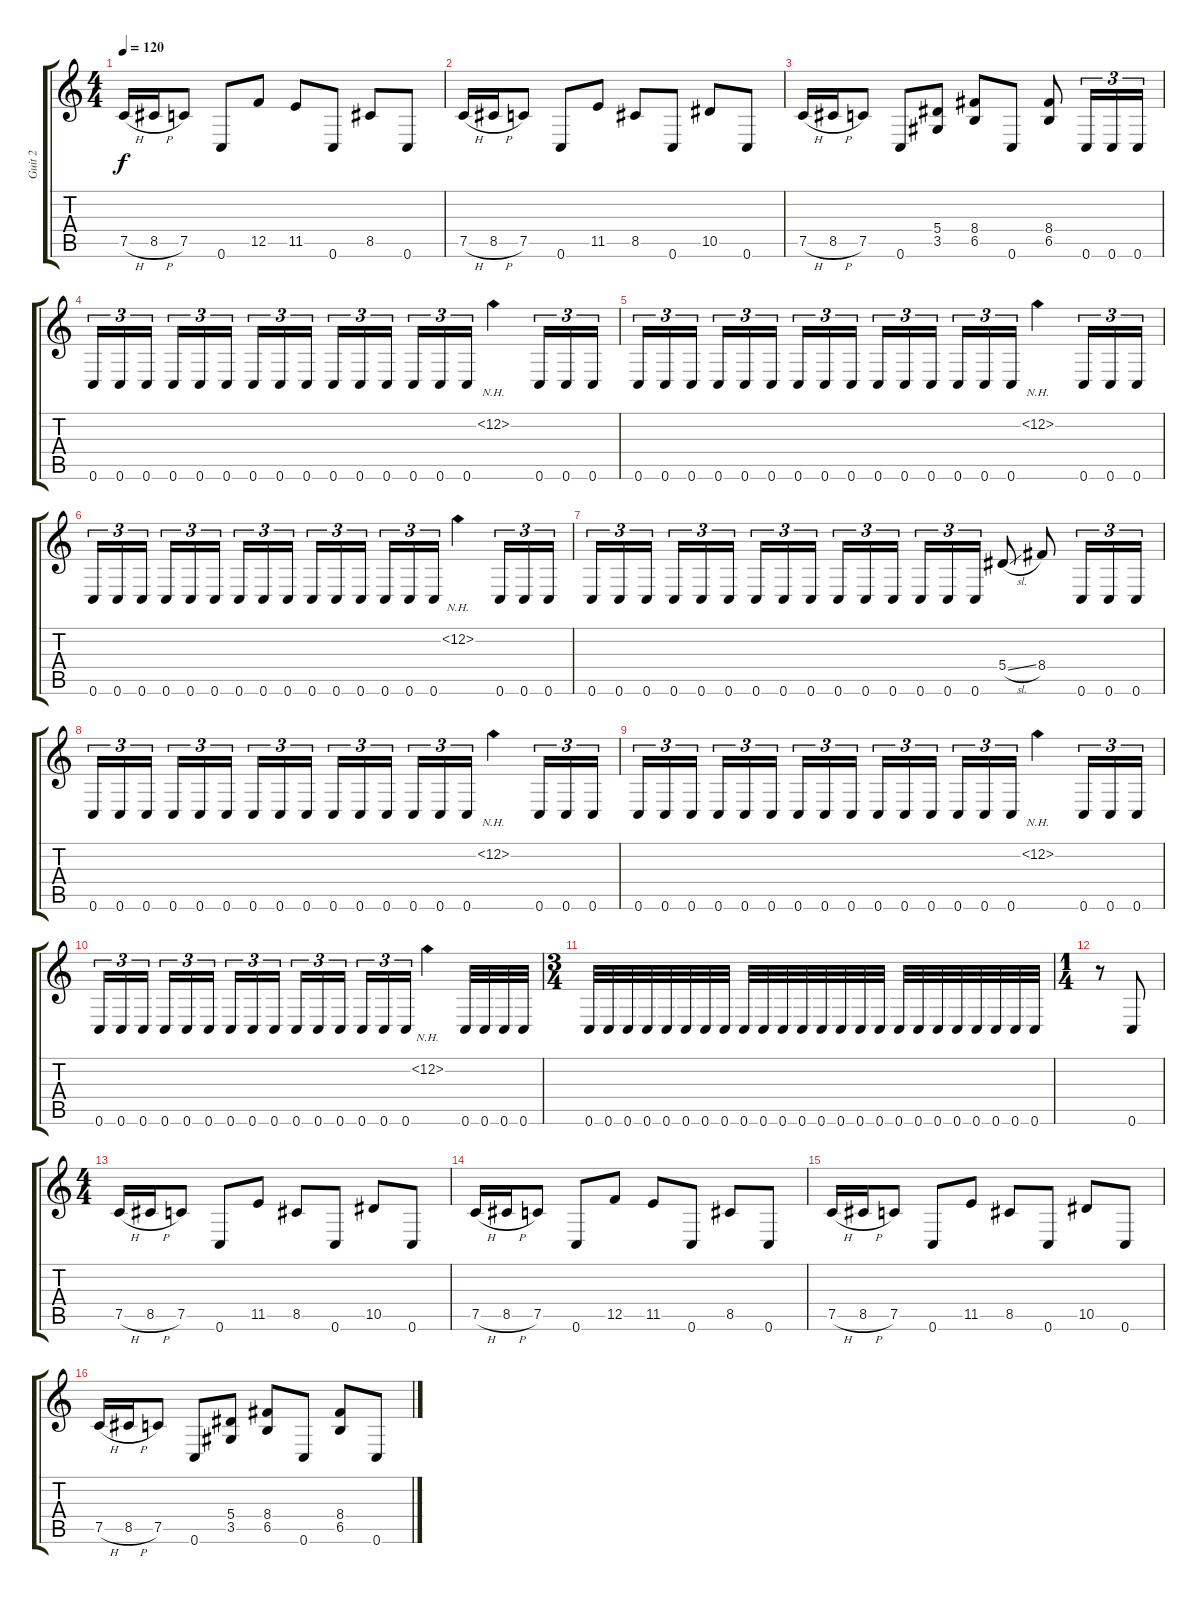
\track ("Guit 2" "Guit 2") {instrument distortionguitar}
\staff {score tabs}
\tuning (C4 G3 Eb3 Bb2 F2 C2) {hide}
\ts (4 4)
\tempo 120
\clef g2
\ks c
7.5{h}.16{dy f} 8.5{h}.16 7.5.8 0.6.8 12.5.8 11.5.8 0.6.8 8.5.8 0.6.8 |
7.5{h}.16 8.5{h}.16 7.5.8 0.6.8 11.5.8 8.5.8 0.6.8 10.5.8 0.6.8 |
7.5{h}.16 8.5{h}.16 7.5.8 0.6.8 (5.4 3.5).8 (8.4 6.5).8 0.6.8 (8.4 6.5).8 0.6.16{tu (3 2)} 0.6.16{tu (3 2)} 0.6.16{tu (3 2)} |
0.6.16{tu (3 2)} 0.6.16{tu (3 2)} 0.6.16{tu (3 2)} 0.6.16{tu (3 2)} 0.6.16{tu (3 2)} 0.6.16{tu (3 2)} 0.6.16{tu (3 2)} 0.6.16{tu (3 2)} 0.6.16{tu (3 2)} 0.6.16{tu (3 2)} 0.6.16{tu (3 2)} 0.6.16{tu (3 2)} 0.6.16{tu (3 2)} 0.6.16{tu (3 2)} 0.6.16{tu (3 2)} 12.2{nh}.4 0.6.16{tu (3 2)} 0.6.16{tu (3 2)} 0.6.16{tu (3 2)} |
0.6.16{tu (3 2)} 0.6.16{tu (3 2)} 0.6.16{tu (3 2)} 0.6.16{tu (3 2)} 0.6.16{tu (3 2)} 0.6.16{tu (3 2)} 0.6.16{tu (3 2)} 0.6.16{tu (3 2)} 0.6.16{tu (3 2)} 0.6.16{tu (3 2)} 0.6.16{tu (3 2)} 0.6.16{tu (3 2)} 0.6.16{tu (3 2)} 0.6.16{tu (3 2)} 0.6.16{tu (3 2)} 12.2{nh}.4 0.6.16{tu (3 2)} 0.6.16{tu (3 2)} 0.6.16{tu (3 2)} |
0.6.16{tu (3 2)} 0.6.16{tu (3 2)} 0.6.16{tu (3 2)} 0.6.16{tu (3 2)} 0.6.16{tu (3 2)} 0.6.16{tu (3 2)} 0.6.16{tu (3 2)} 0.6.16{tu (3 2)} 0.6.16{tu (3 2)} 0.6.16{tu (3 2)} 0.6.16{tu (3 2)} 0.6.16{tu (3 2)} 0.6.16{tu (3 2)} 0.6.16{tu (3 2)} 0.6.16{tu (3 2)} 12.2{nh}.4 0.6.16{tu (3 2)} 0.6.16{tu (3 2)} 0.6.16{tu (3 2)} |
0.6.16{tu (3 2)} 0.6.16{tu (3 2)} 0.6.16{tu (3 2)} 0.6.16{tu (3 2)} 0.6.16{tu (3 2)} 0.6.16{tu (3 2)} 0.6.16{tu (3 2)} 0.6.16{tu (3 2)} 0.6.16{tu (3 2)} 0.6.16{tu (3 2)} 0.6.16{tu (3 2)} 0.6.16{tu (3 2)} 0.6.16{tu (3 2)} 0.6.16{tu (3 2)} 0.6.16{tu (3 2)} 5.4{sl}.8 8.4.8 0.6.16{tu (3 2)} 0.6.16{tu (3 2)} 0.6.16{tu (3 2)} |
0.6.16{tu (3 2)} 0.6.16{tu (3 2)} 0.6.16{tu (3 2)} 0.6.16{tu (3 2)} 0.6.16{tu (3 2)} 0.6.16{tu (3 2)} 0.6.16{tu (3 2)} 0.6.16{tu (3 2)} 0.6.16{tu (3 2)} 0.6.16{tu (3 2)} 0.6.16{tu (3 2)} 0.6.16{tu (3 2)} 0.6.16{tu (3 2)} 0.6.16{tu (3 2)} 0.6.16{tu (3 2)} 12.2{nh}.4 0.6.16{tu (3 2)} 0.6.16{tu (3 2)} 0.6.16{tu (3 2)} |
0.6.16{tu (3 2)} 0.6.16{tu (3 2)} 0.6.16{tu (3 2)} 0.6.16{tu (3 2)} 0.6.16{tu (3 2)} 0.6.16{tu (3 2)} 0.6.16{tu (3 2)} 0.6.16{tu (3 2)} 0.6.16{tu (3 2)} 0.6.16{tu (3 2)} 0.6.16{tu (3 2)} 0.6.16{tu (3 2)} 0.6.16{tu (3 2)} 0.6.16{tu (3 2)} 0.6.16{tu (3 2)} 12.2{nh}.4 0.6.16{tu (3 2)} 0.6.16{tu (3 2)} 0.6.16{tu (3 2)} |
0.6.16{tu (3 2)} 0.6.16{tu (3 2)} 0.6.16{tu (3 2)} 0.6.16{tu (3 2)} 0.6.16{tu (3 2)} 0.6.16{tu (3 2)} 0.6.16{tu (3 2)} 0.6.16{tu (3 2)} 0.6.16{tu (3 2)} 0.6.16{tu (3 2)} 0.6.16{tu (3 2)} 0.6.16{tu (3 2)} 0.6.16{tu (3 2)} 0.6.16{tu (3 2)} 0.6.16{tu (3 2)} 12.2{nh}.4 0.6.32 0.6.32 0.6.32 0.6.32 |
\ts (3 4)
0.6.32 0.6.32 0.6.32 0.6.32 0.6.32 0.6.32 0.6.32 0.6.32 0.6.32 0.6.32 0.6.32 0.6.32 0.6.32 0.6.32 0.6.32 0.6.32 0.6.32 0.6.32 0.6.32 0.6.32 0.6.32 0.6.32 0.6.32 0.6.32 |
\ts (1 4)
r.8 0.6.8 |
\ts (4 4)
7.5{h}.16 8.5{h}.16 7.5.8 0.6.8 11.5.8 8.5.8 0.6.8 10.5.8 0.6.8 |
7.5{h}.16 8.5{h}.16 7.5.8 0.6.8 12.5.8 11.5.8 0.6.8 8.5.8 0.6.8 |
7.5{h}.16 8.5{h}.16 7.5.8 0.6.8 11.5.8 8.5.8 0.6.8 10.5.8 0.6.8 |
7.5{h}.16 8.5{h}.16 7.5.8 0.6.8 (5.4 3.5).8 (8.4 6.5).8 0.6.8 (8.4 6.5).8 0.6.8
